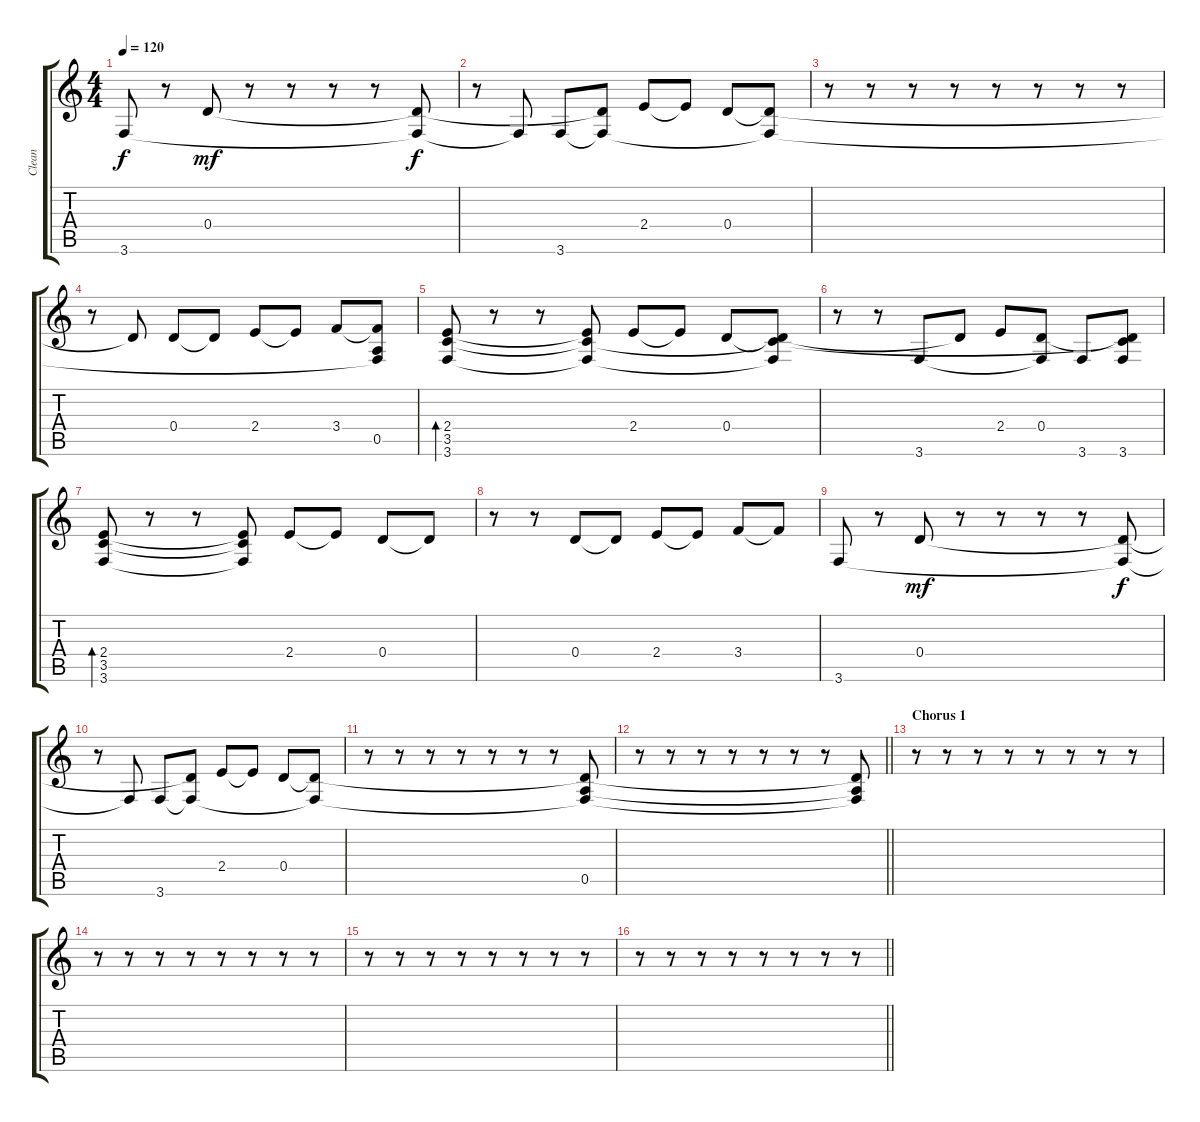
\track ("Clean" "Clean") {instrument electricguitarclean}
\staff {score tabs}
\tuning (E4 B3 G3 D3 A2 D2) {hide}
\ts (4 4)
\tempo 120
\clef g2
\ks c
3.6.8{dy f} r.8 0.4.8{dy mf} r.8 r.8 r.8 r.8 (0.4{t} 3.6{t}).8{dy f} |
r.8 3.6{t}.8 3.6.8 (0.4{t} 3.6{t}).8 2.4.8 2.4{t}.8 0.4.8 (0.4{t} 3.6{t}).8 |
r.8 r.8 r.8 r.8 r.8 r.8 r.8 r.8 |
r.8 0.4{t}.8 0.4.8 0.4{t}.8 2.4.8 2.4{t}.8 3.4.8 (3.4{t} 0.5 3.6{t}).8 |
(2.4 3.5 3.6).8{bd 480} r.8 r.8 (2.4{t} 3.5{t} 3.6{t}).8 2.4.8 2.4{t}.8 0.4.8 (0.4{t} 3.5{t} 3.6{t}).8 |
r.8 r.8 3.6.8 0.4{t}.8 2.4.8 (0.4 3.6{t}).8 3.6.8 (0.4{t} 3.5{t} 3.6).8 |
(2.4 3.5 3.6).8{bd 480} r.8 r.8 (2.4{t} 3.5{t} 3.6{t}).8 2.4.8 2.4{t}.8 0.4.8 0.4{t}.8 |
r.8 r.8 0.4.8 0.4{t}.8 2.4.8 2.4{t}.8 3.4.8 3.4{t}.8 |
3.6.8 r.8 0.4.8{dy mf} r.8 r.8 r.8 r.8 (0.4{t} 3.6{t}).8{dy f} |
r.8 3.6{t}.8 3.6.8 (0.4{t} 3.6{t}).8 2.4.8 2.4{t}.8 0.4.8 (0.4{t} 3.6{t}).8 |
r.8 r.8 r.8 r.8 r.8 r.8 r.8 (0.4{t} 0.5 3.6{t}).8 |
\barLineRight lightlight
r.8 r.8 r.8 r.8 r.8 r.8 r.8 (0.4{t} 0.5{t} 3.6{t}).8 |
\section ("" "Chorus 1")
r.8 r.8 r.8 r.8 r.8 r.8 r.8 r.8 |
r.8 r.8 r.8 r.8 r.8 r.8 r.8 r.8 |
r.8 r.8 r.8 r.8 r.8 r.8 r.8 r.8 |
\barLineRight lightlight
r.8 r.8 r.8 r.8 r.8 r.8 r.8 r.8
